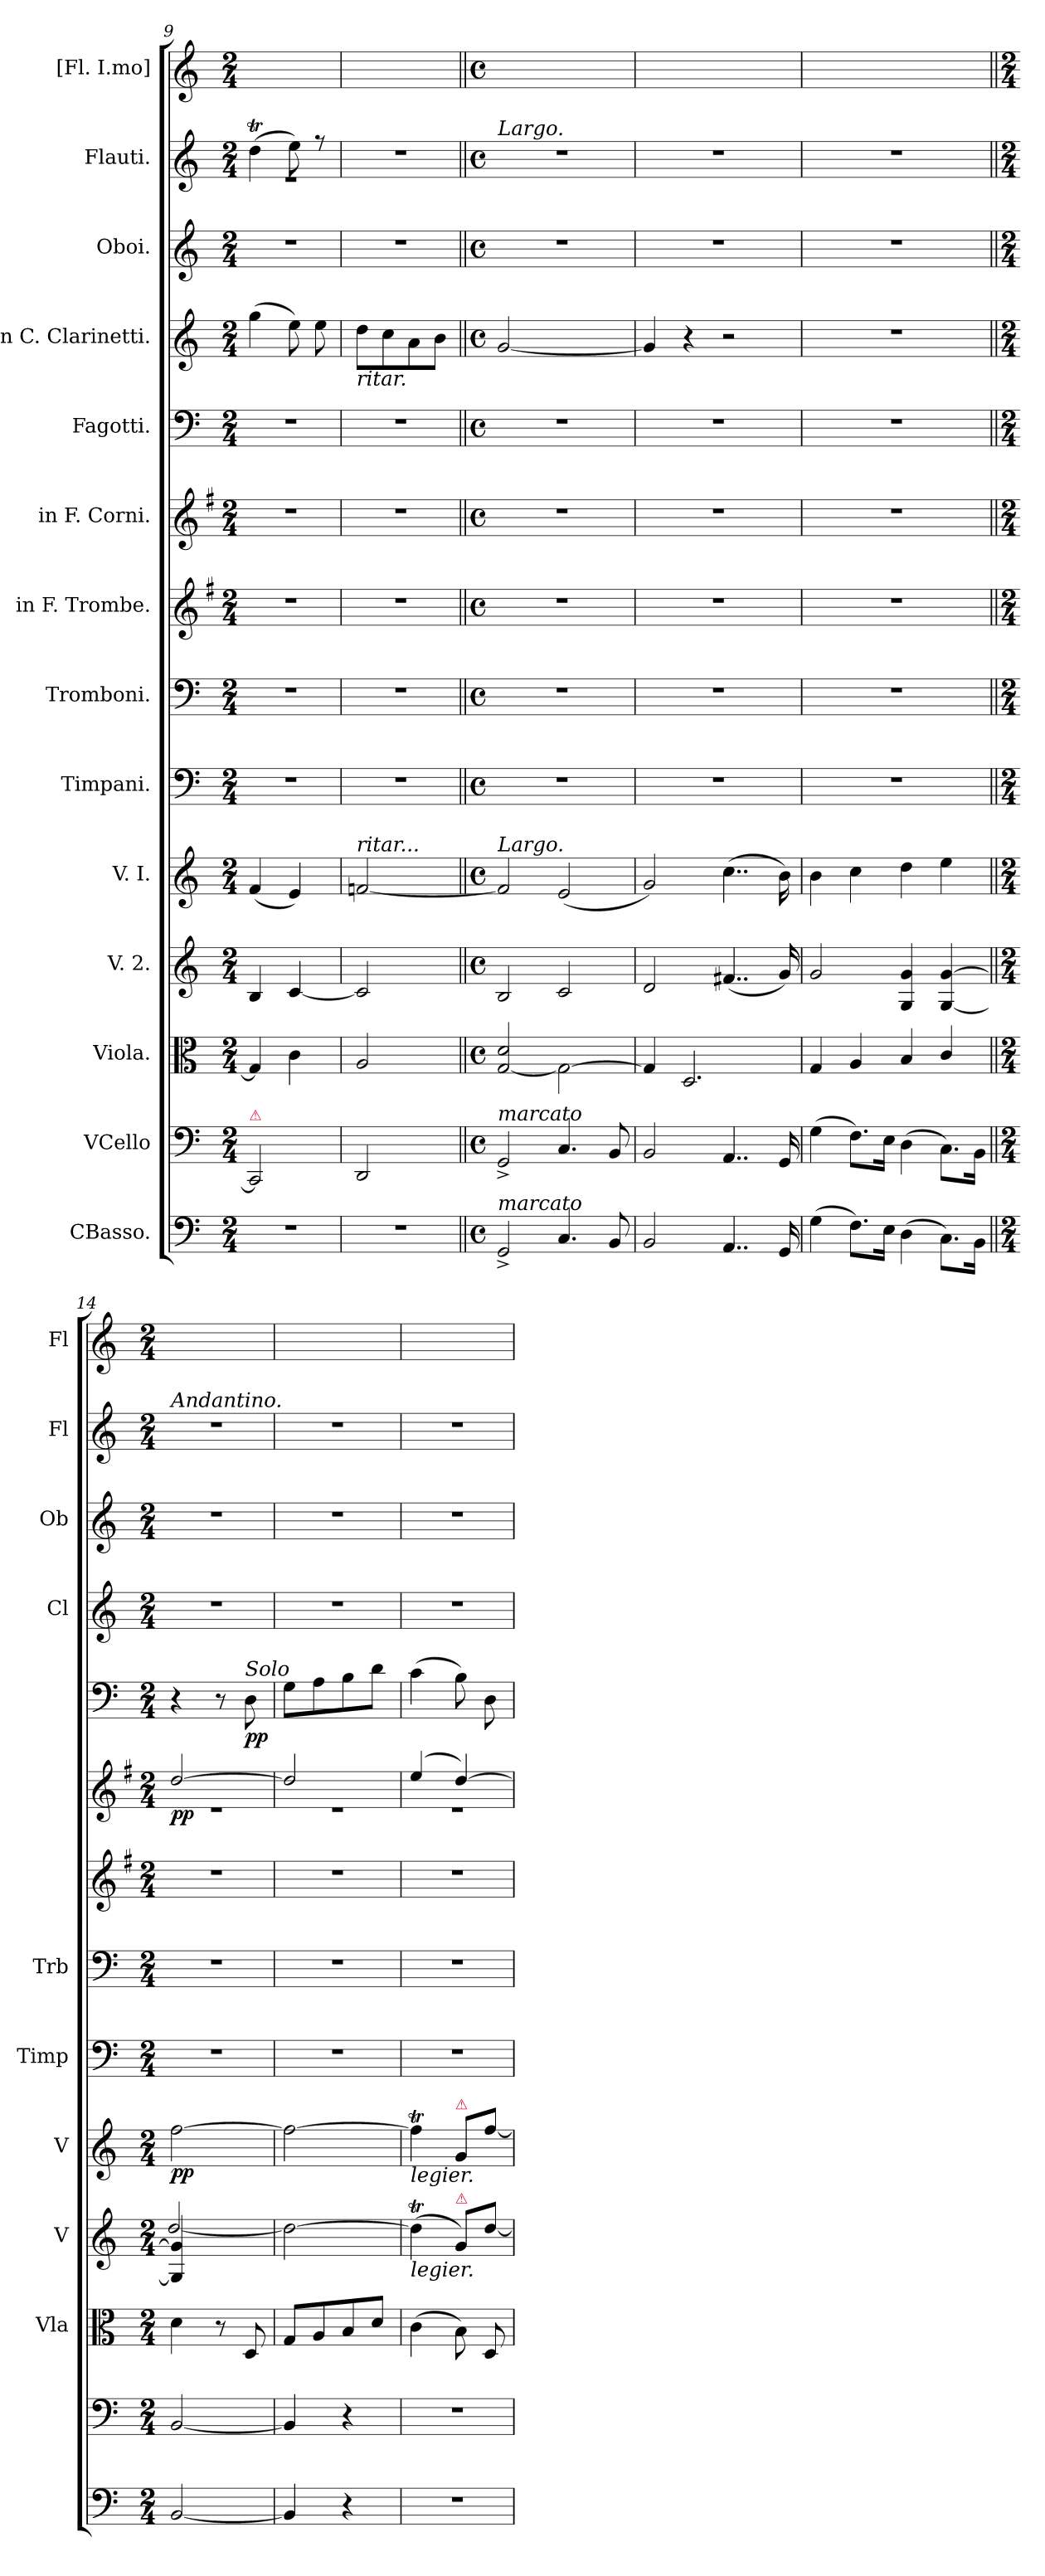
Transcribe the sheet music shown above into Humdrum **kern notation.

**kern	**kern	**kern	**kern	**kern	**dynam	**kern	**kern	**kern	**kern	**dynam	**kern	**dynam	**kern	**kern	**kern	**kern
*part14	*part13	*part12	*part11	*part10	*part10	*part9	*part8	*part7	*part6	*part6	*part5	*part5	*part4	*part3	*part2	*part1
*staff14	*staff13	*staff12	*staff11	*staff10	*staff10	*staff9	*staff8	*staff7	*staff6	*staff6	*staff5	*staff5	*staff4	*staff3	*staff2	*staff1
*I"CBasso.	*I"VCello	*I"Viola.	*I"V. 2.	*I"V. I.	*	*I"Timpani.	*I"Tromboni.	*I"in F. Trombe.	*I"in F. Corni.	*	*I"Fagotti.	*	*I"in C. Clarinetti.	*I"Oboi.	*I"Flauti.	*I"[Fl. I.mo]
*	*	*I'Vla	*I'V	*I'V	*	*I'Timp	*I'Trb	*	*	*	*	*	*I'Cl	*I'Ob	*I'Fl	*I'Fl
*clefF4	*clefF4	*clefC3	*clefG2	*clefG2	*	*clefF4	*clefF4	*clefG2	*clefG2	*	*clefF4	*	*clefG2	*clefG2	*clefG2	*clefG2
*	*	*	*	*	*	*	*	*ITrd-3c-5	*ITrd4c7	*	*	*	*	*	*	*
*k[]	*k[]	*k[]	*k[]	*k[]	*	*k[]	*k[]	*k[]	*k[]	*	*k[]	*	*k[]	*k[]	*k[]	*k[]
*M2/4	*M2/4	*M2/4	*M2/4	*M2/4	*	*M2/4	*M2/4	*M2/4	*M2/4	*	*M2/4	*	*M2/4	*M2/4	*M2/4	*M2/4
=9	=9	=9	=9	=9	=9	=9	=9	=9	=9	=9	=9	=9	=9	=9	=9	=9
*	*	*	*	*	*	*	*	*	*	*	*	*	*	*	*^	*
!	!LO:TX:a:color=crimson:t=⚠	!	!	!	!	!	!	!	!	!	!	!	!	!	!	!	!
2r	2CC/]	4G/]	4B/	(<4f/	.	2r	2r	2r	2r	.	2r	.	(>4gg\	2r	(>4ddT\	2re	2ryy
.	.	4c\	[4c/	4e/)	.	.	.	.	.	.	.	.	8ee\)	.	8ee\)	.	.
.	.	.	.	.	.	.	.	.	.	.	.	.	8ee\	.	8r	.	.
*	*	*	*	*	*	*	*	*	*	*	*	*	*	*	*v	*v	*
=10	=10	=10	=10	=10	=10	=10	=10	=10	=10	=10	=10	=10	=10	=10	=10	=10
!	!	!	!	!	!	!	!	!	!	!	!	!	!LO:TX:b:i:t=ritar.	!	!	!
!	!	!	!	!LO:TX:a:i:t=ritar...	!	!	!	!	!	!	!	!	!	!	!	!
2r	2DD/	2A/	2c/]	[2fn/	.	2r	2r	2r	2r	.	2r	.	8dd\L	2r	2r	2ryy
.	.	.	.	.	.	.	.	.	.	.	.	.	8cc\	.	.	.
.	.	.	.	.	.	.	.	.	.	.	.	.	8a\	.	.	.
.	.	.	.	.	.	.	.	.	.	.	.	.	8b\J	.	.	.
=11||	=11||	=11||	=11||	=11||	=11||	=11||	=11||	=11||	=11||	=11||	=11||	=11||	=11||	=11||	=11||	=11||
*M4/4	*M4/4	*M4/4	*M4/4	*M4/4	*	*M4/4	*M4/4	*M4/4	*M4/4	*	*M4/4	*	*M4/4	*M4/4	*M4/4	*M4/4
*met(c)	*met(c)	*met(c)	*met(c)	*met(c)	*	*met(c)	*met(c)	*met(c)	*met(c)	*	*met(c)	*	*met(c)	*met(c)	*met(c)	*met(c)
!	!	!	!	!	!	!	!	!	!	!	!	!	!	!	!LO:TX:a:i:t=Largo.	!
!	!	!	!	!LO:TX:a:i:t=Largo.	!	!	!	!	!	!	!	!	!	!	!	!
!	!LO:TX:a:i:t=marcato	!	!	!	!	!	!	!	!	!	!	!	!	!	!	!
!LO:TX:a:i:t=marcato	!	!	!	!	!	!	!	!	!	!	!	!	!	!	!	!
!	!	!	!	!	!	!	!	!	!	!	!	!	!LO:N:vis=2	!	!	!
2GG^</	2GG^</	[<2G/ 2d/	2B/	2f/]	.	1r	1r	1r	1r	.	1r	.	[1g/	1r	1r	1ryy
4.C/	4.C/	2G\_	2c/	(<2e/	.	.	.	.	.	.	.	.	.	.	.	.
8BB/	8BB/	.	.	.	.	.	.	.	.	.	.	.	.	.	.	.
=12	=12	=12	=12	=12	=12	=12	=12	=12	=12	=12	=12	=12	=12	=12	=12	=12
2BB/	2BB/	4G/]	2d/	2g/)	.	1r	1r	1r	1r	.	1r	.	4g/]	1r	1r	1ryy
.	.	2.D/	.	.	.	.	.	.	.	.	.	.	4r	.	.	.
4..AA/	4..AA/	.	(<4..f#X/	(>4..cc\	.	.	.	.	.	.	.	.	2r	.	.	.
16GG/	16GG/	.	16g/)	16b\)	.	.	.	.	.	.	.	.	.	.	.	.
=13	=13	=13	=13	=13	=13	=13	=13	=13	=13	=13	=13	=13	=13	=13	=13	=13
(>4G\	(>4G\	4G/	2g/	4b\	.	1r	1r	1r	1r	.	1r	.	1r	1r	1r	1ryy
8.F\L)	8.F\L)	4A/	.	4cc\	.	.	.	.	.	.	.	.	.	.	.	.
16E\Jk	16E\Jk	.	.	.	.	.	.	.	.	.	.	.	.	.	.	.
(>4D\	(>4D\	4B/	4G/ 4g/	4dd\	.	.	.	.	.	.	.	.	.	.	.	.
8.C\L)	8.C\L)	4c/	[4G/ [4g/	4ee\	.	.	.	.	.	.	.	.	.	.	.	.
16BB\Jk	16BB\Jk	.	.	.	.	.	.	.	.	.	.	.	.	.	.	.
=14||	=14||	=14||	=14||	=14||	=14||	=14||	=14||	=14||	=14||	=14||	=14||	=14||	=14||	=14||	=14||	=14||
*M2/4	*M2/4	*M2/4	*M2/4	*M2/4	*	*M2/4	*M2/4	*M2/4	*M2/4	*	*M2/4	*	*M2/4	*M2/4	*M2/4	*M2/4
*	*	*	*^	*	*	*	*	*	*^	*	*	*	*	*	*	*
!	!	!	!	!	!	!	!	!	!	!	!	!	!	!	!	!	!LO:TX:a:i:t=Andantino.	!
!	!	!	!	!	!	!	!	!	!	!	!	!LO:DY:b	!	!	!	!	!	!
[2BB/	[2BB/	4d\	4G]/ 4g]/	[>2dd/	[>2ff\	pp	2r	2r	2r	[2g/	2re	pp.	4r	.	2r	2r	2r	2ryy
.	.	8r	4ryy	.	.	.	.	.	.	.	.	.	8r	.	.	.	.	.
!	!	!	!	!	!	!	!	!	!	!	!	!	!LO:TX:a:i:t=Solo	!	!	!	!	!
!	!	!	!	!	!	!	!	!	!	!	!	!	!	!LO:DY:b	!	!	!	!
.	.	8D/	.	.	.	.	.	.	.	.	.	.	8D\	pp.	.	.	.	.
*	*	*	*v	*v	*	*	*	*	*	*	*	*	*	*	*	*	*	*
=15	=15	=15	=15	=15	=15	=15	=15	=15	=15	=15	=15	=15	=15	=15	=15	=15	=15
4BB/]	4BB/]	8G/L	2dd\_	2ff\_	.	2r	2r	2r	2g/]	2re	.	8G\L	.	2r	2r	2r	2ryy
.	.	8A/	.	.	.	.	.	.	.	.	.	8A\	.	.	.	.	.
4r	4r	8B/	.	.	.	.	.	.	.	.	.	8B\	.	.	.	.	.
.	.	8d/J	.	.	.	.	.	.	.	.	.	8d\J	.	.	.	.	.
=16	=16	=16	=16	=16	=16	=16	=16	=16	=16	=16	=16	=16	=16	=16	=16	=16	=16
!	!	!	!	!LO:TX:b:i:t=legier.	!	!	!	!	!	!	!	!	!	!	!	!	!
!	!	!	!LO:TX:b:i:t=legier.	!	!	!	!	!	!	!	!	!	!	!	!	!	!
2r	2r	(>4c\	(>4ddT\]	4ffT\]	.	2r	2r	2r	(<4a/	2re	.	(>4c\	.	2r	2r	2r	2ryy
!	!	!	!	!LO:TX:a:color=crimson:t=⚠	!	!	!	!	!	!	!	!	!	!	!	!	!
!	!	!	!LO:TX:a:color=crimson:t=⚠	!	!	!	!	!	!	!	!	!	!	!	!	!	!
.	.	8B\)	8g/L)	8g/L	.	.	.	.	[4g/)	.	.	8B\)	.	.	.	.	.
.	.	8D/	[>8dd\J	[>8ff\J	.	.	.	.	.	.	.	8D\	.	.	.	.	.
*	*	*	*	*	*	*	*	*	*v	*v	*	*	*	*	*	*	*
=	=	=	=	=	=	=	=	=	=	=	=	=	=	=	=	=
*-	*-	*-	*-	*-	*-	*-	*-	*-	*-	*-	*-	*-	*-	*-	*-	*-
